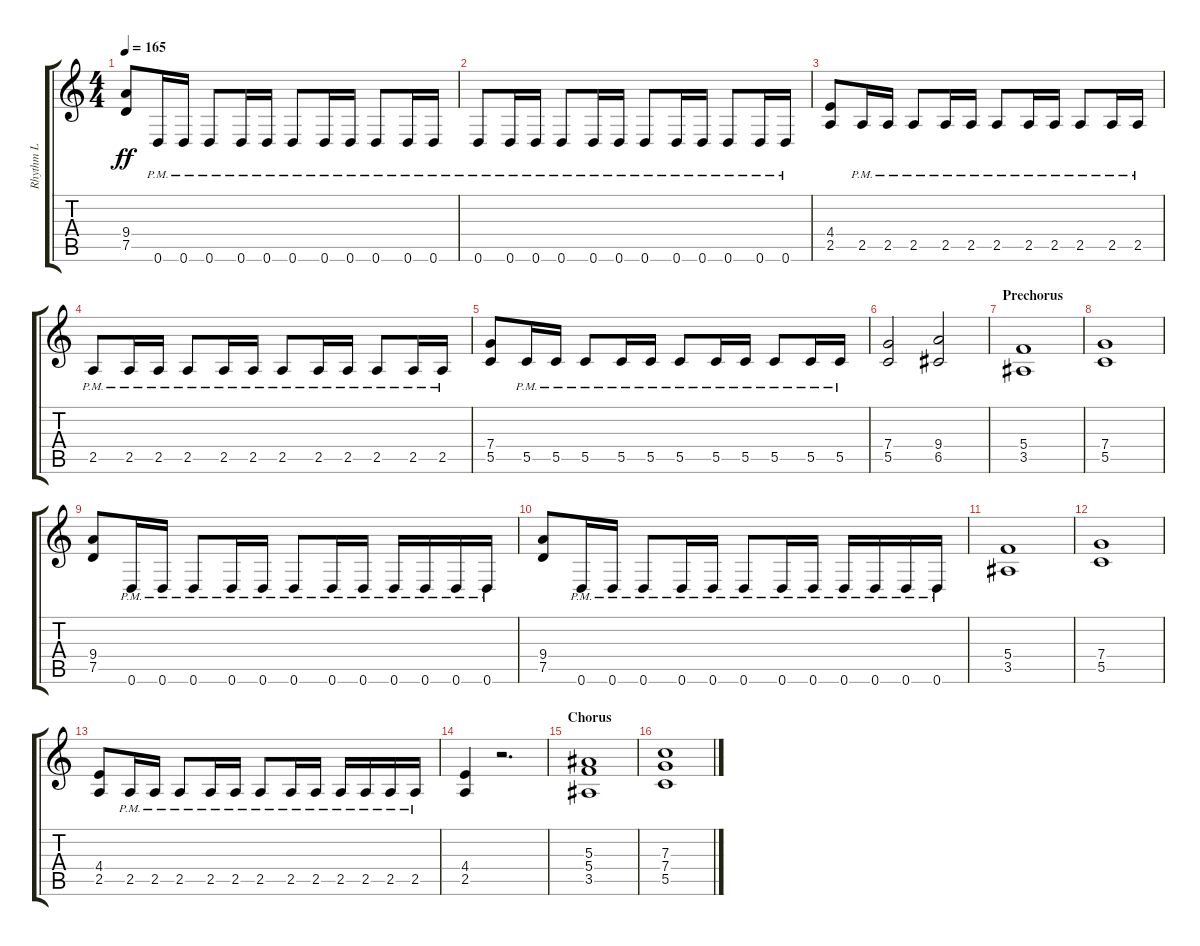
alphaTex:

\track ("Rhythm L" "Rhythm L") {instrument distortionguitar}
\staff {score tabs}
\tuning (D4 A3 F3 C3 G2 D2) {hide}
\ts (4 4)
\tempo 165
\clef g2
\ks c
(9.4 7.5).8{dy ff} 0.6{pm}.16 0.6{pm}.16 0.6{pm}.8 0.6{pm}.16 0.6{pm}.16 0.6{pm}.8 0.6{pm}.16 0.6{pm}.16 0.6{pm}.8 0.6{pm}.16 0.6{pm}.16 |
0.6{pm}.8 0.6{pm}.16 0.6{pm}.16 0.6{pm}.8 0.6{pm}.16 0.6{pm}.16 0.6{pm}.8 0.6{pm}.16 0.6{pm}.16 0.6{pm}.8 0.6{pm}.16 0.6{pm}.16 |
(4.4 2.5).8 2.5{pm}.16 2.5{pm}.16 2.5{pm}.8 2.5{pm}.16 2.5{pm}.16 2.5{pm}.8 2.5{pm}.16 2.5{pm}.16 2.5{pm}.8 2.5{pm}.16 2.5{pm}.16 |
2.5{pm}.8 2.5{pm}.16 2.5{pm}.16 2.5{pm}.8 2.5{pm}.16 2.5{pm}.16 2.5{pm}.8 2.5{pm}.16 2.5{pm}.16 2.5{pm}.8 2.5{pm}.16 2.5{pm}.16 |
(7.4 5.5).8 5.5{pm}.16 5.5{pm}.16 5.5{pm}.8 5.5{pm}.16 5.5{pm}.16 5.5{pm}.8 5.5{pm}.16 5.5{pm}.16 5.5{pm}.8 5.5{pm}.16 5.5{pm}.16 |
(7.4 5.5).2 (9.4 6.5).2 |
\section ("" "Prechorus")
(5.4 3.5).1 |
(7.4 5.5).1 |
(9.4 7.5).8 0.6{pm}.16 0.6{pm}.16 0.6{pm}.8 0.6{pm}.16 0.6{pm}.16 0.6{pm}.8 0.6{pm}.16 0.6{pm}.16 0.6{pm}.16 0.6{pm}.16 0.6{pm}.16 0.6{pm}.16 |
(9.4 7.5).8 0.6{pm}.16 0.6{pm}.16 0.6{pm}.8 0.6{pm}.16 0.6{pm}.16 0.6{pm}.8 0.6{pm}.16 0.6{pm}.16 0.6{pm}.16 0.6{pm}.16 0.6{pm}.16 0.6{pm}.16 |
(5.4 3.5).1 |
(7.4 5.5).1 |
(4.4 2.5).8 2.5{pm}.16 2.5{pm}.16 2.5{pm}.8 2.5{pm}.16 2.5{pm}.16 2.5{pm}.8 2.5{pm}.16 2.5{pm}.16 2.5{pm}.16 2.5{pm}.16 2.5{pm}.16 2.5{pm}.16 |
(4.4 2.5).4 r.2{d} |
\section ("" "Chorus")
(5.3 5.4 3.5).1 |
(7.3 7.4 5.5).1
